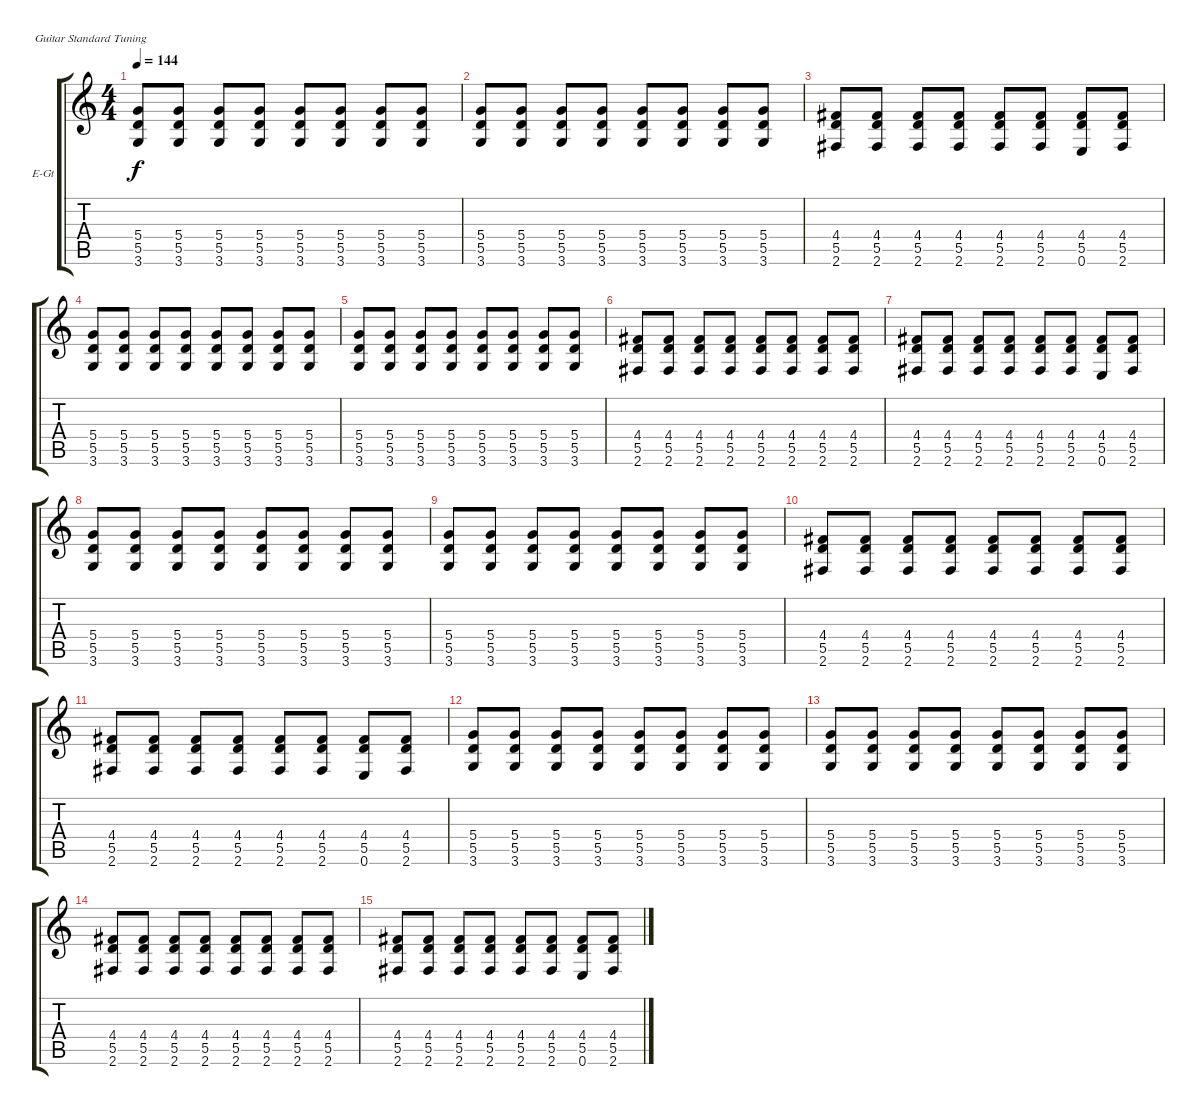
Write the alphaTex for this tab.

\bracketExtendMode groupsimilarinstruments
\firstSystemTrackNameOrientation horizontal
\otherSystemsTrackNameOrientation horizontal
\track ("Tom" "E-Gt") {instrument distortionguitar}
\staff {score tabs}
\tuning (E4 B3 G3 D3 A2 E2)
\ts (4 4)
\tempo 144
\clef g2
\ks c
(5.4 5.5 3.6).8{dy f} (5.4 5.5 3.6).8 (5.4 5.5 3.6).8 (5.4 5.5 3.6).8 (5.4 5.5 3.6).8 (5.4 5.5 3.6).8 (5.4 5.5 3.6).8 (5.4 5.5 3.6).8 |
(5.4 5.5 3.6).8 (5.4 5.5 3.6).8 (5.4 5.5 3.6).8 (5.4 5.5 3.6).8 (5.4 5.5 3.6).8 (5.4 5.5 3.6).8 (5.4 5.5 3.6).8 (5.4 5.5 3.6).8 |
(4.4 5.5 2.6).8 (4.4 5.5 2.6).8 (4.4 5.5 2.6).8 (4.4 5.5 2.6).8 (4.4 5.5 2.6).8 (4.4 5.5 2.6).8 (4.4 5.5 0.6).8 (4.4 5.5 2.6).8 |
(5.4 5.5 3.6).8 (5.4 5.5 3.6).8 (5.4 5.5 3.6).8 (5.4 5.5 3.6).8 (5.4 5.5 3.6).8 (5.4 5.5 3.6).8 (5.4 5.5 3.6).8 (5.4 5.5 3.6).8 |
(5.4 5.5 3.6).8 (5.4 5.5 3.6).8 (5.4 5.5 3.6).8 (5.4 5.5 3.6).8 (5.4 5.5 3.6).8 (5.4 5.5 3.6).8 (5.4 5.5 3.6).8 (5.4 5.5 3.6).8 |
(4.4 5.5 2.6).8 (4.4 5.5 2.6).8 (4.4 5.5 2.6).8 (4.4 5.5 2.6).8 (4.4 5.5 2.6).8 (4.4 5.5 2.6).8 (4.4 5.5 2.6).8 (4.4 5.5 2.6).8 |
(4.4 5.5 2.6).8 (4.4 5.5 2.6).8 (4.4 5.5 2.6).8 (4.4 5.5 2.6).8 (4.4 5.5 2.6).8 (4.4 5.5 2.6).8 (4.4 5.5 0.6).8 (4.4 5.5 2.6).8 |
(5.4 5.5 3.6).8 (5.4 5.5 3.6).8 (5.4 5.5 3.6).8 (5.4 5.5 3.6).8 (5.4 5.5 3.6).8 (5.4 5.5 3.6).8 (5.4 5.5 3.6).8 (5.4 5.5 3.6).8 |
(5.4 5.5 3.6).8 (5.4 5.5 3.6).8 (5.4 5.5 3.6).8 (5.4 5.5 3.6).8 (5.4 5.5 3.6).8 (5.4 5.5 3.6).8 (5.4 5.5 3.6).8 (5.4 5.5 3.6).8 |
(4.4 5.5 2.6).8 (4.4 5.5 2.6).8 (4.4 5.5 2.6).8 (4.4 5.5 2.6).8 (4.4 5.5 2.6).8 (4.4 5.5 2.6).8 (4.4 5.5 2.6).8 (4.4 5.5 2.6).8 |
(4.4 5.5 2.6).8 (4.4 5.5 2.6).8 (4.4 5.5 2.6).8 (4.4 5.5 2.6).8 (4.4 5.5 2.6).8 (4.4 5.5 2.6).8 (4.4 5.5 0.6).8 (4.4 5.5 2.6).8 |
(5.4 5.5 3.6).8 (5.4 5.5 3.6).8 (5.4 5.5 3.6).8 (5.4 5.5 3.6).8 (5.4 5.5 3.6).8 (5.4 5.5 3.6).8 (5.4 5.5 3.6).8 (5.4 5.5 3.6).8 |
(5.4 5.5 3.6).8 (5.4 5.5 3.6).8 (5.4 5.5 3.6).8 (5.4 5.5 3.6).8 (5.4 5.5 3.6).8 (5.4 5.5 3.6).8 (5.4 5.5 3.6).8 (5.4 5.5 3.6).8 |
(4.4 5.5 2.6).8 (4.4 5.5 2.6).8 (4.4 5.5 2.6).8 (4.4 5.5 2.6).8 (4.4 5.5 2.6).8 (4.4 5.5 2.6).8 (4.4 5.5 2.6).8 (4.4 5.5 2.6).8 |
(4.4 5.5 2.6).8 (4.4 5.5 2.6).8 (4.4 5.5 2.6).8 (4.4 5.5 2.6).8 (4.4 5.5 2.6).8 (4.4 5.5 2.6).8 (4.4 5.5 0.6).8 (4.4 5.5 2.6).8
